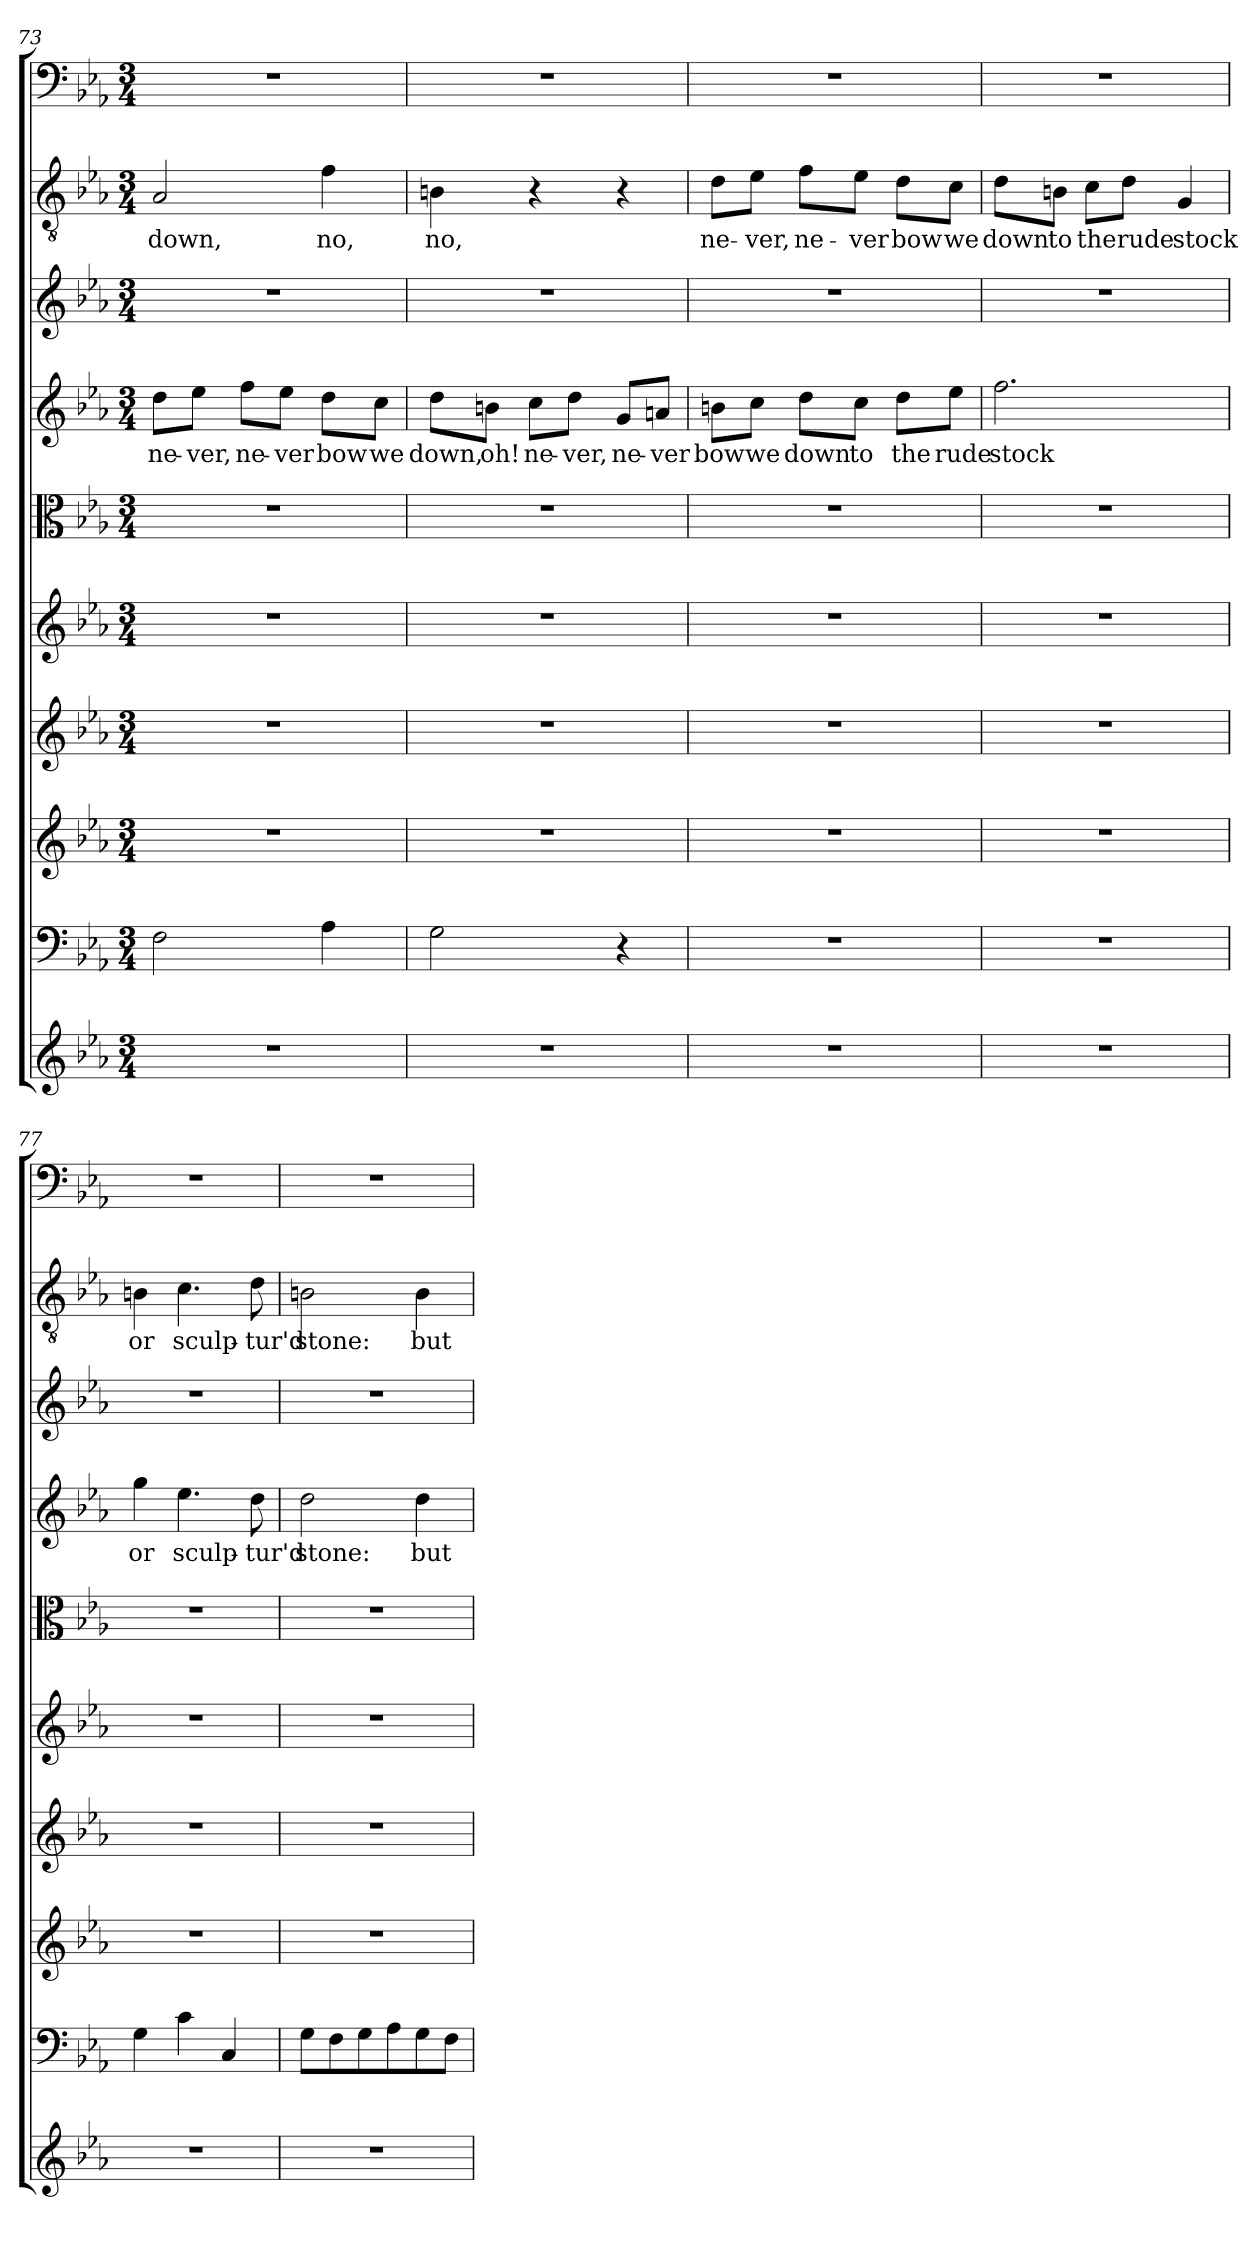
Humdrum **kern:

**kern	**kern	**kern	**kern	**kern	**kern	**kern	**text	**kern	**kern	**text	**kern
*part10	*part9	*part8	*part7	*part6	*part5	*part4	*part4	*part3	*part2	*part2	*part1
*staff10	*staff9	*staff8	*staff7	*staff6	*staff5	*staff4	*staff4	*staff3	*staff2	*staff2	*staff1
*clefG2	*clefF4	*clefG2	*clefG2	*clefG2	*clefC3	*clefG2	*	*clefG2	*clefGv2	*	*clefF4
*k[b-e-a-]	*k[b-e-a-]	*k[b-e-a-]	*k[b-e-a-]	*k[b-e-a-]	*k[b-e-a-]	*k[b-e-a-]	*	*k[b-e-a-]	*k[b-e-a-]	*	*k[b-e-a-]
*c:	*c:	*c:	*c:	*c:	*c:	*c:	*	*c:	*c:	*	*c:
*M3/4	*M3/4	*M3/4	*M3/4	*M3/4	*M3/4	*M3/4	*	*M3/4	*M3/4	*	*M3/4
=73	=73	=73	=73	=73	=73	=73	=73	=73	=73	=73	=73
2.r	2F\	2.r	2.r	2.r	2.r	8dd\L	ne-	2.r	2A-/	down,	2.r
.	.	.	.	.	.	8ee-\J	-ver,	.	.	.	.
.	.	.	.	.	.	8ff\L	ne-	.	.	.	.
.	.	.	.	.	.	8ee-\J	-ver	.	.	.	.
.	4A-\	.	.	.	.	8dd\L	bow	.	4f\	no,	.
.	.	.	.	.	.	8cc\J	we	.	.	.	.
=74	=74	=74	=74	=74	=74	=74	=74	=74	=74	=74	=74
2.r	2G\	2.r	2.r	2.r	2.r	8dd\L	down,	2.r	4Bn\	no,	2.r
.	.	.	.	.	.	8bn\J	oh!	.	.	.	.
.	.	.	.	.	.	8cc\L	ne-	.	4r	.	.
.	.	.	.	.	.	8dd\J	-ver,	.	.	.	.
.	4r	.	.	.	.	8g/L	ne-	.	4r	.	.
.	.	.	.	.	.	8an/J	-ver	.	.	.	.
=75	=75	=75	=75	=75	=75	=75	=75	=75	=75	=75	=75
2.r	2.r	2.r	2.r	2.r	2.r	8bn\L	bow	2.r	8d\L	ne-	2.r
.	.	.	.	.	.	8cc\J	we	.	8e-\J	-ver,	.
.	.	.	.	.	.	8dd\L	down	.	8f\L	ne-	.
.	.	.	.	.	.	8cc\J	to	.	8e-\J	-ver	.
.	.	.	.	.	.	8dd\L	the	.	8d\L	bow	.
.	.	.	.	.	.	8ee-\J	rude	.	8c\J	we	.
=76	=76	=76	=76	=76	=76	=76	=76	=76	=76	=76	=76
2.r	2.r	2.r	2.r	2.r	2.r	2.ff\	stock	2.r	8d\L	down	2.r
.	.	.	.	.	.	.	.	.	8Bn\J	to	.
.	.	.	.	.	.	.	.	.	8c\L	the	.
.	.	.	.	.	.	.	.	.	8d\J	rude	.
.	.	.	.	.	.	.	.	.	4G/	stock	.
=77	=77	=77	=77	=77	=77	=77	=77	=77	=77	=77	=77
2.r	4G\	2.r	2.r	2.r	2.r	4gg\	or	2.r	4Bn\	or	2.r
.	4c\	.	.	.	.	4.ee-\	sculp-	.	4.c\	sculp-	.
.	4C/	.	.	.	.	.	.	.	.	.	.
.	.	.	.	.	.	8dd\	-tur'd	.	8d\	-tur'd	.
=78	=78	=78	=78	=78	=78	=78	=78	=78	=78	=78	=78
2.r	8G\L	2.r	2.r	2.r	2.r	2dd\	stone:	2.r	2Bn\	stone:	2.r
.	8F\	.	.	.	.	.	.	.	.	.	.
.	8G\	.	.	.	.	.	.	.	.	.	.
.	8A-\	.	.	.	.	.	.	.	.	.	.
.	8G\	.	.	.	.	4dd\	but	.	4B\	but	.
.	8F\J	.	.	.	.	.	.	.	.	.	.
=	=	=	=	=	=	=	=	=	=	=	=
*-	*-	*-	*-	*-	*-	*-	*-	*-	*-	*-	*-
